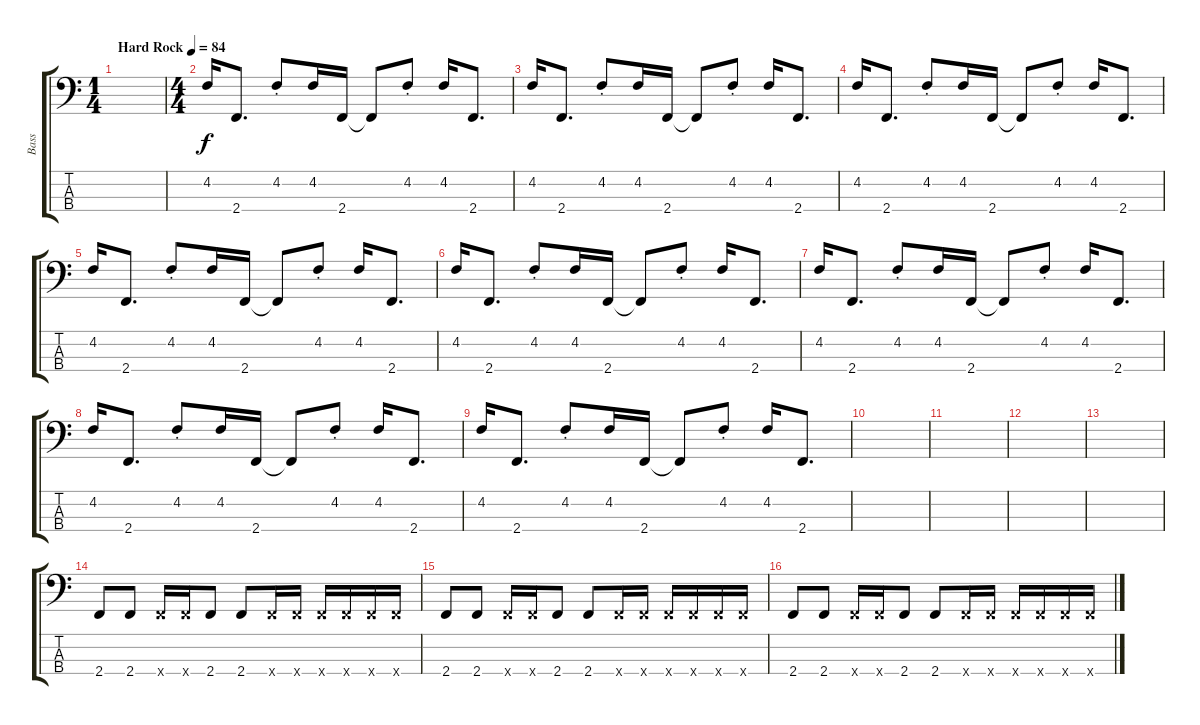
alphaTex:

\track ("Bass" "Bass") {instrument distortionguitar}
\staff {score tabs}
\tuning (Gb2 Db2 Ab1 Eb1) {hide}
\ts (1 4)
\tempo (84 "Hard Rock")
\clef f4
\ks c
|
\ts (4 4)
4.2.16 2.4.8{d} 4.2{st}.8 4.2.16 2.4.16 2.4{t}.8 4.2{st}.8 4.2.16 2.4.8{d} |
4.2.16 2.4.8{d} 4.2{st}.8 4.2.16 2.4.16 2.4{t}.8 4.2{st}.8 4.2.16 2.4.8{d} |
4.2.16 2.4.8{d} 4.2{st}.8 4.2.16 2.4.16 2.4{t}.8 4.2{st}.8 4.2.16 2.4.8{d} |
4.2.16 2.4.8{d} 4.2{st}.8 4.2.16 2.4.16 2.4{t}.8 4.2{st}.8 4.2.16 2.4.8{d} |
4.2.16 2.4.8{d} 4.2{st}.8 4.2.16 2.4.16 2.4{t}.8 4.2{st}.8 4.2.16 2.4.8{d} |
4.2.16 2.4.8{d} 4.2{st}.8 4.2.16 2.4.16 2.4{t}.8 4.2{st}.8 4.2.16 2.4.8{d} |
4.2.16 2.4.8{d} 4.2{st}.8 4.2.16 2.4.16 2.4{t}.8 4.2{st}.8 4.2.16 2.4.8{d} |
4.2.16 2.4.8{d} 4.2{st}.8 4.2.16 2.4.16 2.4{t}.8 4.2{st}.8 4.2.16 2.4.8{d} |
|
|
|
|
2.4.8 2.4.8 2.4{x}.16 2.4{x}.16 2.4.8 2.4.8 2.4{x}.16 2.4{x}.16 2.4{x}.16 2.4{x}.16 2.4{x}.16 2.4{x}.16 |
2.4.8 2.4.8 2.4{x}.16 2.4{x}.16 2.4.8 2.4.8 2.4{x}.16 2.4{x}.16 2.4{x}.16 2.4{x}.16 2.4{x}.16 2.4{x}.16 |
2.4.8 2.4.8 2.4{x}.16 2.4{x}.16 2.4.8 2.4.8 2.4{x}.16 2.4{x}.16 2.4{x}.16 2.4{x}.16 2.4{x}.16 2.4{x}.16
